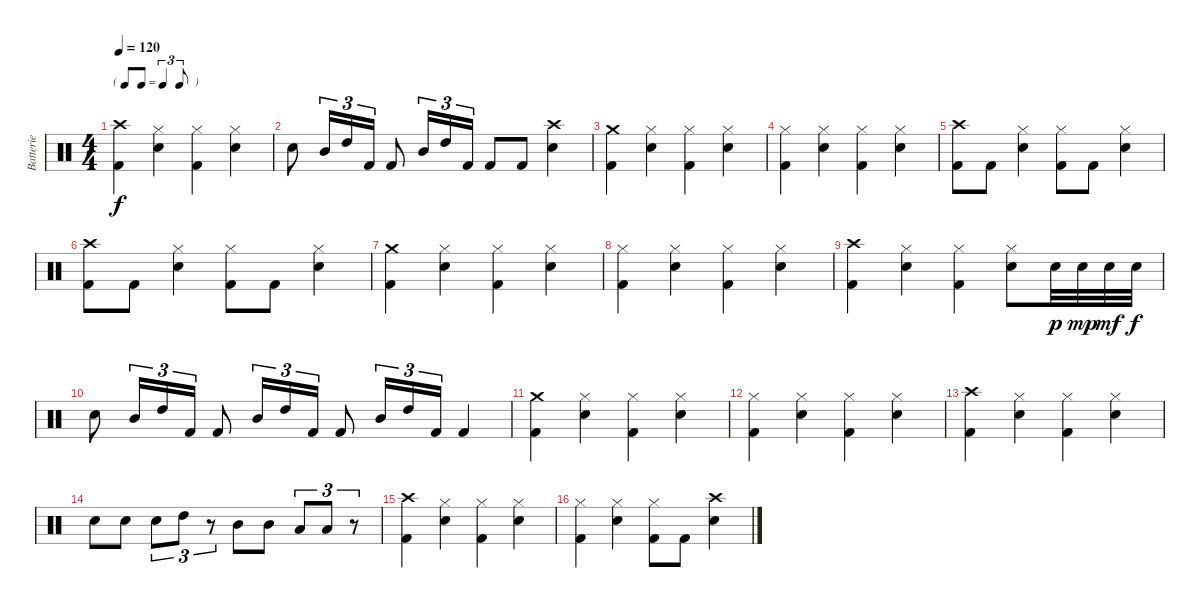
\track ("Batterie" "Batterie") {instrument percussion}
\staff {score}
\articulation defaults
\ts (4 4)
\tf triplet8th
\tempo 120
\clef neutral
\ks c
("Crash high (hit)" "Kick (hit) 2").4{dy f} ("Hi-Hat (closed)" "Snare (hit) 2").4 ("Hi-Hat (closed)" "Kick (hit) 2").4 ("Hi-Hat (closed)" "Snare (hit) 2").4 |
"Snare (hit) 2".8 "Mid Tom (hit)".16{tu (3 2)} "High Tom (hit)".16{tu (3 2)} "Kick (hit) 2".16{tu (3 2)} "Kick (hit) 2".8 "Mid Tom (hit)".16{tu (3 2)} "High Tom (hit)".16{tu (3 2)} "Kick (hit) 2".16{tu (3 2)} "Kick (hit) 2".8 "Kick (hit) 2".8 ("Crash high (hit)" "Snare (hit) 2").4 |
("Crash medium (hit)" "Kick (hit) 2").4 ("Hi-Hat (closed)" "Snare (hit) 2").4 ("Hi-Hat (closed)" "Kick (hit) 2").4 ("Hi-Hat (closed)" "Snare (hit) 2").4 |
("Hi-Hat (closed)" "Kick (hit) 2").4 ("Hi-Hat (closed)" "Snare (hit) 2").4 ("Hi-Hat (closed)" "Kick (hit) 2").4 ("Hi-Hat (closed)" "Snare (hit) 2").4 |
("Crash high (hit)" "Kick (hit) 2").8 "Kick (hit) 2".8 ("Hi-Hat (closed)" "Snare (hit) 2").4 ("Hi-Hat (closed)" "Kick (hit) 2").8 "Kick (hit) 2".8 ("Hi-Hat (closed)" "Snare (hit) 2").4 |
("Crash high (hit)" "Kick (hit) 2").8 "Kick (hit) 2".8 ("Hi-Hat (closed)" "Snare (hit) 2").4 ("Hi-Hat (closed)" "Kick (hit) 2").8 "Kick (hit) 2".8 ("Hi-Hat (closed)" "Snare (hit) 2").4 |
("Crash medium (hit)" "Kick (hit) 2").4 ("Hi-Hat (closed)" "Snare (hit) 2").4 ("Hi-Hat (closed)" "Kick (hit) 2").4 ("Hi-Hat (closed)" "Snare (hit) 2").4 |
("Hi-Hat (closed)" "Kick (hit) 2").4 ("Hi-Hat (closed)" "Snare (hit) 2").4 ("Hi-Hat (closed)" "Kick (hit) 2").4 ("Hi-Hat (closed)" "Snare (hit) 2").4 |
("Crash high (hit)" "Kick (hit) 2").4 ("Hi-Hat (closed)" "Snare (hit) 2").4 ("Hi-Hat (closed)" "Kick (hit) 2").4 ("Hi-Hat (closed)" "Snare (hit) 2").8 "Snare (hit) 2".32{dy p} "Snare (hit) 2".32{dy mp} "Snare (hit) 2".32{dy mf} "Snare (hit) 2".32{dy f} |
"Snare (hit) 2".8 "Mid Tom (hit)".16{tu (3 2)} "High Tom (hit)".16{tu (3 2)} "Kick (hit) 2".16{tu (3 2)} "Kick (hit) 2".8 "Mid Tom (hit)".16{tu (3 2)} "High Tom (hit)".16{tu (3 2)} "Kick (hit) 2".16{tu (3 2)} "Kick (hit) 2".8 "Mid Tom (hit)".16{tu (3 2)} "High Tom (hit)".16{tu (3 2)} "Kick (hit) 2".16{tu (3 2)} "Kick (hit) 2".4 |
("Crash medium (hit)" "Kick (hit) 2").4 ("Hi-Hat (closed)" "Snare (hit) 2").4 ("Hi-Hat (closed)" "Kick (hit) 2").4 ("Hi-Hat (closed)" "Snare (hit) 2").4 |
("Hi-Hat (closed)" "Kick (hit) 2").4 ("Hi-Hat (closed)" "Snare (hit) 2").4 ("Hi-Hat (closed)" "Kick (hit) 2").4 ("Hi-Hat (closed)" "Snare (hit) 2").4 |
("Crash high (hit)" "Kick (hit) 2").4 ("Hi-Hat (closed)" "Snare (hit) 2").4 ("Hi-Hat (closed)" "Kick (hit) 2").4 ("Hi-Hat (closed)" "Snare (hit) 2").4 |
"Snare (hit) 2".8 "Snare (hit) 2".8 "Snare (hit) 2".8{tu (3 2)} "High Tom (hit)".8{tu (3 2)} r.8{tu (3 2)} "Mid Tom (hit)".8 "Mid Tom (hit)".8 "Low Tom (hit)".8{tu (3 2)} "Low Tom (hit)".8{tu (3 2)} r.8{tu (3 2)} |
("Crash high (hit)" "Kick (hit) 2").4 ("Hi-Hat (closed)" "Snare (hit) 2").4 ("Hi-Hat (closed)" "Kick (hit) 2").4 ("Hi-Hat (closed)" "Snare (hit) 2").4 |
("Hi-Hat (closed)" "Kick (hit) 2").4 ("Hi-Hat (closed)" "Snare (hit) 2").4 ("Hi-Hat (closed)" "Kick (hit) 2").8 "Kick (hit) 2".8 ("Crash high (hit)" "Snare (hit) 2").4
